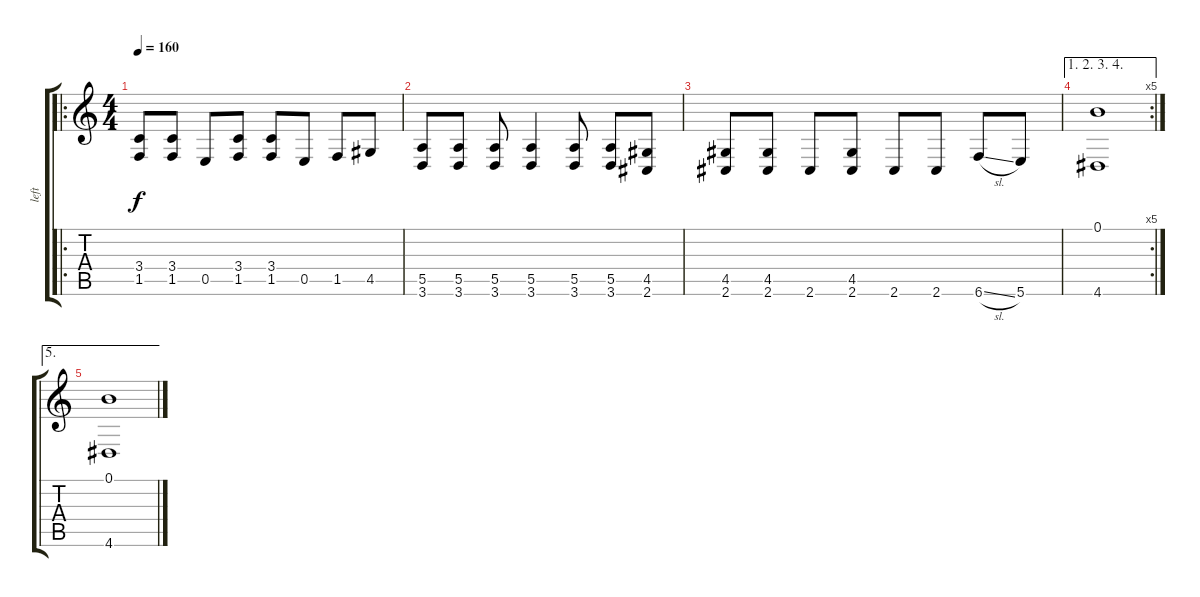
\track ("left" "left") {instrument distortionguitar}
\staff {score tabs}
\tuning (B3 Gb3 D3 A2 E2 B1) {hide}
\ro
\ts (4 4)
\tempo 160
\clef g2
\ks c
(3.4 1.5).8{dy f} (3.4 1.5).8 0.5.8 (3.4 1.5).8 (3.4 1.5).8 0.5.8 1.5.8 4.5.8 |
(5.5 3.6).8 (5.5 3.6).8 (5.5 3.6).8 (5.5 3.6).4 (5.5 3.6).8 (5.5 3.6).8 (4.5 2.6).8 |
(4.5 2.6).8 (4.5 2.6).8 2.6.8 (4.5 2.6).8 2.6.8 2.6.8 6.6{sl}.8 5.6.8 |
\ae (1 2 3 4)
\rc 5
(0.1 4.6).1 |
\ae 5
(0.1 4.6).1
